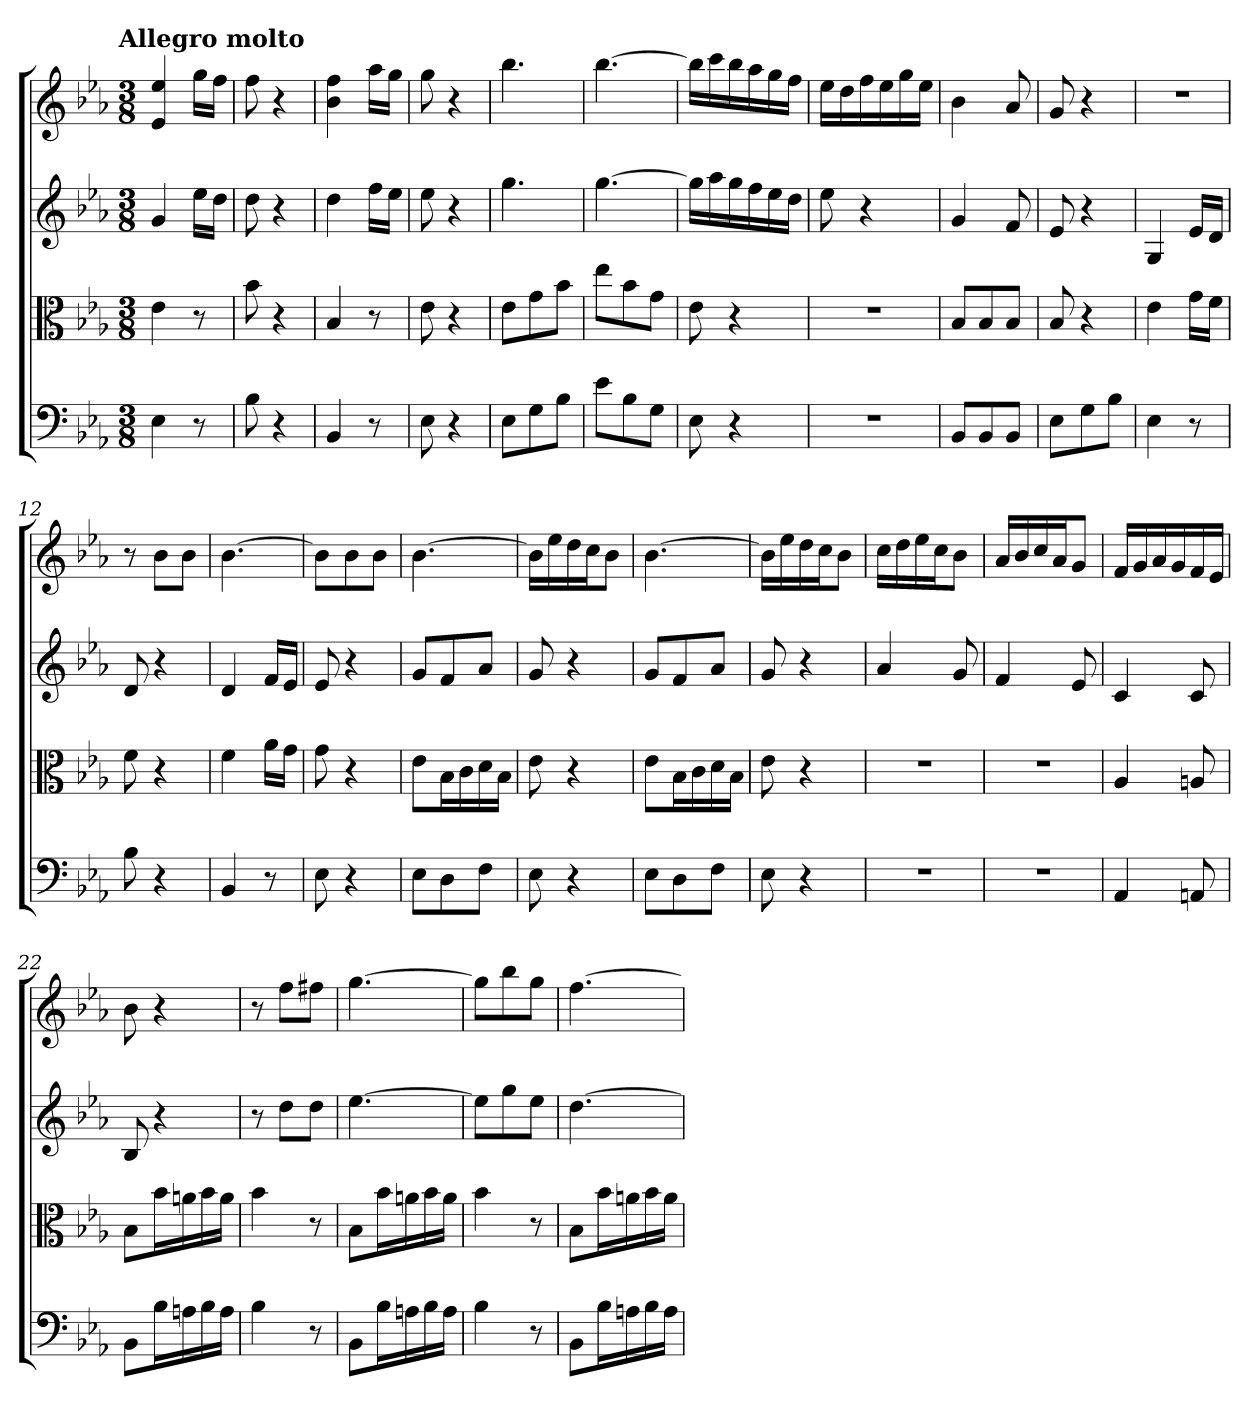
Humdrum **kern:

**kern	**kern	**kern	**kern
*part4	*part3	*part2	*part1
*staff4	*staff3	*staff2	*staff1
*clefF4	*clefC3	*	*
*k[b-e-a-]	*k[b-e-a-]	*k[b-e-a-]	*k[b-e-a-]
*E-:	*E-:	*E-:	*E-:
!!LO:TX:omd:t=Allegro molto
*M3/8	*M3/8	*M3/8	*M3/8
*MM132	*MM132	*MM132	*MM132
=	=	=	=
4E-	4e-	4g	4e- 4ee-
8r	8r	16ee-LL	16ggLL
.	.	16ddJJ	16ffJJ
=2	=2	=2	=2
8B-	8b-	8dd	8ff
4r	4r	4r	4r
=3	=3	=3	=3
4BB-	4B-	4dd	4b- 4ff
8r	8r	16ffLL	16aa-LL
.	.	16ee-JJ	16ggJJ
=4	=4	=4	=4
8E-	8e-	8ee-	8gg
4r	4r	4r	4r
=5	=5	=5	=5
8E-\L	8e-\L	4.gg	4.bb-
8G\	8g\	.	.
8B-\J	8b-\J	.	.
=6	=6	=6	=6
8e-\L	8ee-\L	[4.gg	[4.bb-
8B-\	8b-\	.	.
8G\J	8g\J	.	.
=7	=7	=7	=7
8E-	8e-	16ggLL]	16bb-LL]
.	.	16aa-	16ccc
4r	4r	16gg	16bb-
.	.	16ff	16aa-
.	.	16ee-	16gg
.	.	16ddJJ	16ffJJ
=8	=8	=8	=8
4.r	4.r	8ee-	16ee-LL
.	.	.	16dd
.	.	4r	16ff
.	.	.	16ee-
.	.	.	16gg
.	.	.	16ee-JJ
=9	=9	=9	=9
8BB-/L	8B-/L	4g	4b-
8BB-/	8B-/	.	.
8BB-/J	8B-/J	8f	8a-
=10	=10	=10	=10
8E-\L	8B-	8e-	8g
8G\	4r	4r	4r
8B-\J	.	.	.
=11	=11	=11	=11
4E-	4e-	4G	4.r
8r	16g\LL	16e-LL	.
.	16f\JJ	16dJJ	.
=12	=12	=12	=12
8B-	8f	8d	8r
4r	4r	4r	8b-L
.	.	.	8b-J
=13	=13	=13	=13
4BB-	4f	4d	[4.b-
8r	16a-\LL	16fLL	.
.	16g\JJ	16e-JJ	.
=14	=14	=14	=14
8E-	8g	8e-	8b-L]
4r	4r	4r	8b-
.	.	.	8b-J
=15	=15	=15	=15
8E-\L	8e-\L	8gL	[4.b-
8D\	16B-\L	8f	.
.	16c\	.	.
8F\J	16d\	8a-J	.
.	16B-\JJ	.	.
=16	=16	=16	=16
8E-	8e-	8g	16b-LL]
.	.	.	16ee-
4r	4r	4r	16dd
.	.	.	16ccJ
.	.	.	8b-J
=17	=17	=17	=17
8E-\L	8e-\L	8gL	[4.b-
8D\	16B-\L	8f	.
.	16c\	.	.
8F\J	16d\	8a-J	.
.	16B-\JJ	.	.
=18	=18	=18	=18
8E-	8e-	8g	16b-LL]
.	.	.	16ee-
4r	4r	4r	16dd
.	.	.	16ccJ
.	.	.	8b-J
=19	=19	=19	=19
4.r	4.r	4a-	16ccLL
.	.	.	16dd
.	.	.	16ee-
.	.	.	16ccJ
.	.	8g	8b-J
=20	=20	=20	=20
4.r	4.r	4f	16a-LL
.	.	.	16b-
.	.	.	16cc
.	.	.	16a-J
.	.	8e-	8gJ
=21	=21	=21	=21
4AA-	4A-	4c	16fLL
.	.	.	16g
.	.	.	16a-
.	.	.	16g
8AAn	8An	8c	16f
.	.	.	16e-JJ
=22	=22	=22	=22
8BB-\L	8B-\L	8B-	8b-
16B-\L	16b-\L	4r	4r
16An\	16an\	.	.
16B-\	16b-\	.	.
16A\JJ	16a\JJ	.	.
=23	=23	=23	=23
4B-	4b-	8r	8r
.	.	8ddL	8ffL
8r	8r	8ddJ	8ff#XJ
=24	=24	=24	=24
8BB-\L	8B-\L	[4.ee-	[4.gg
16B-\L	16b-\L	.	.
16An\	16an\	.	.
16B-\	16b-\	.	.
16A\JJ	16a\JJ	.	.
=25	=25	=25	=25
4B-	4b-	8ee-L]	8ggL]
.	.	8gg	8bb-
8r	8r	8ee-J	8ggJ
=26	=26	=26	=26
8BB-\L	8B-\L	[4.dd	[4.ff
16B-\L	16b-\L	.	.
16An\	16an\	.	.
16B-\	16b-\	.	.
16A\JJ	16a\JJ	.	.
=	=	=	=
*-	*-	*-	*-
